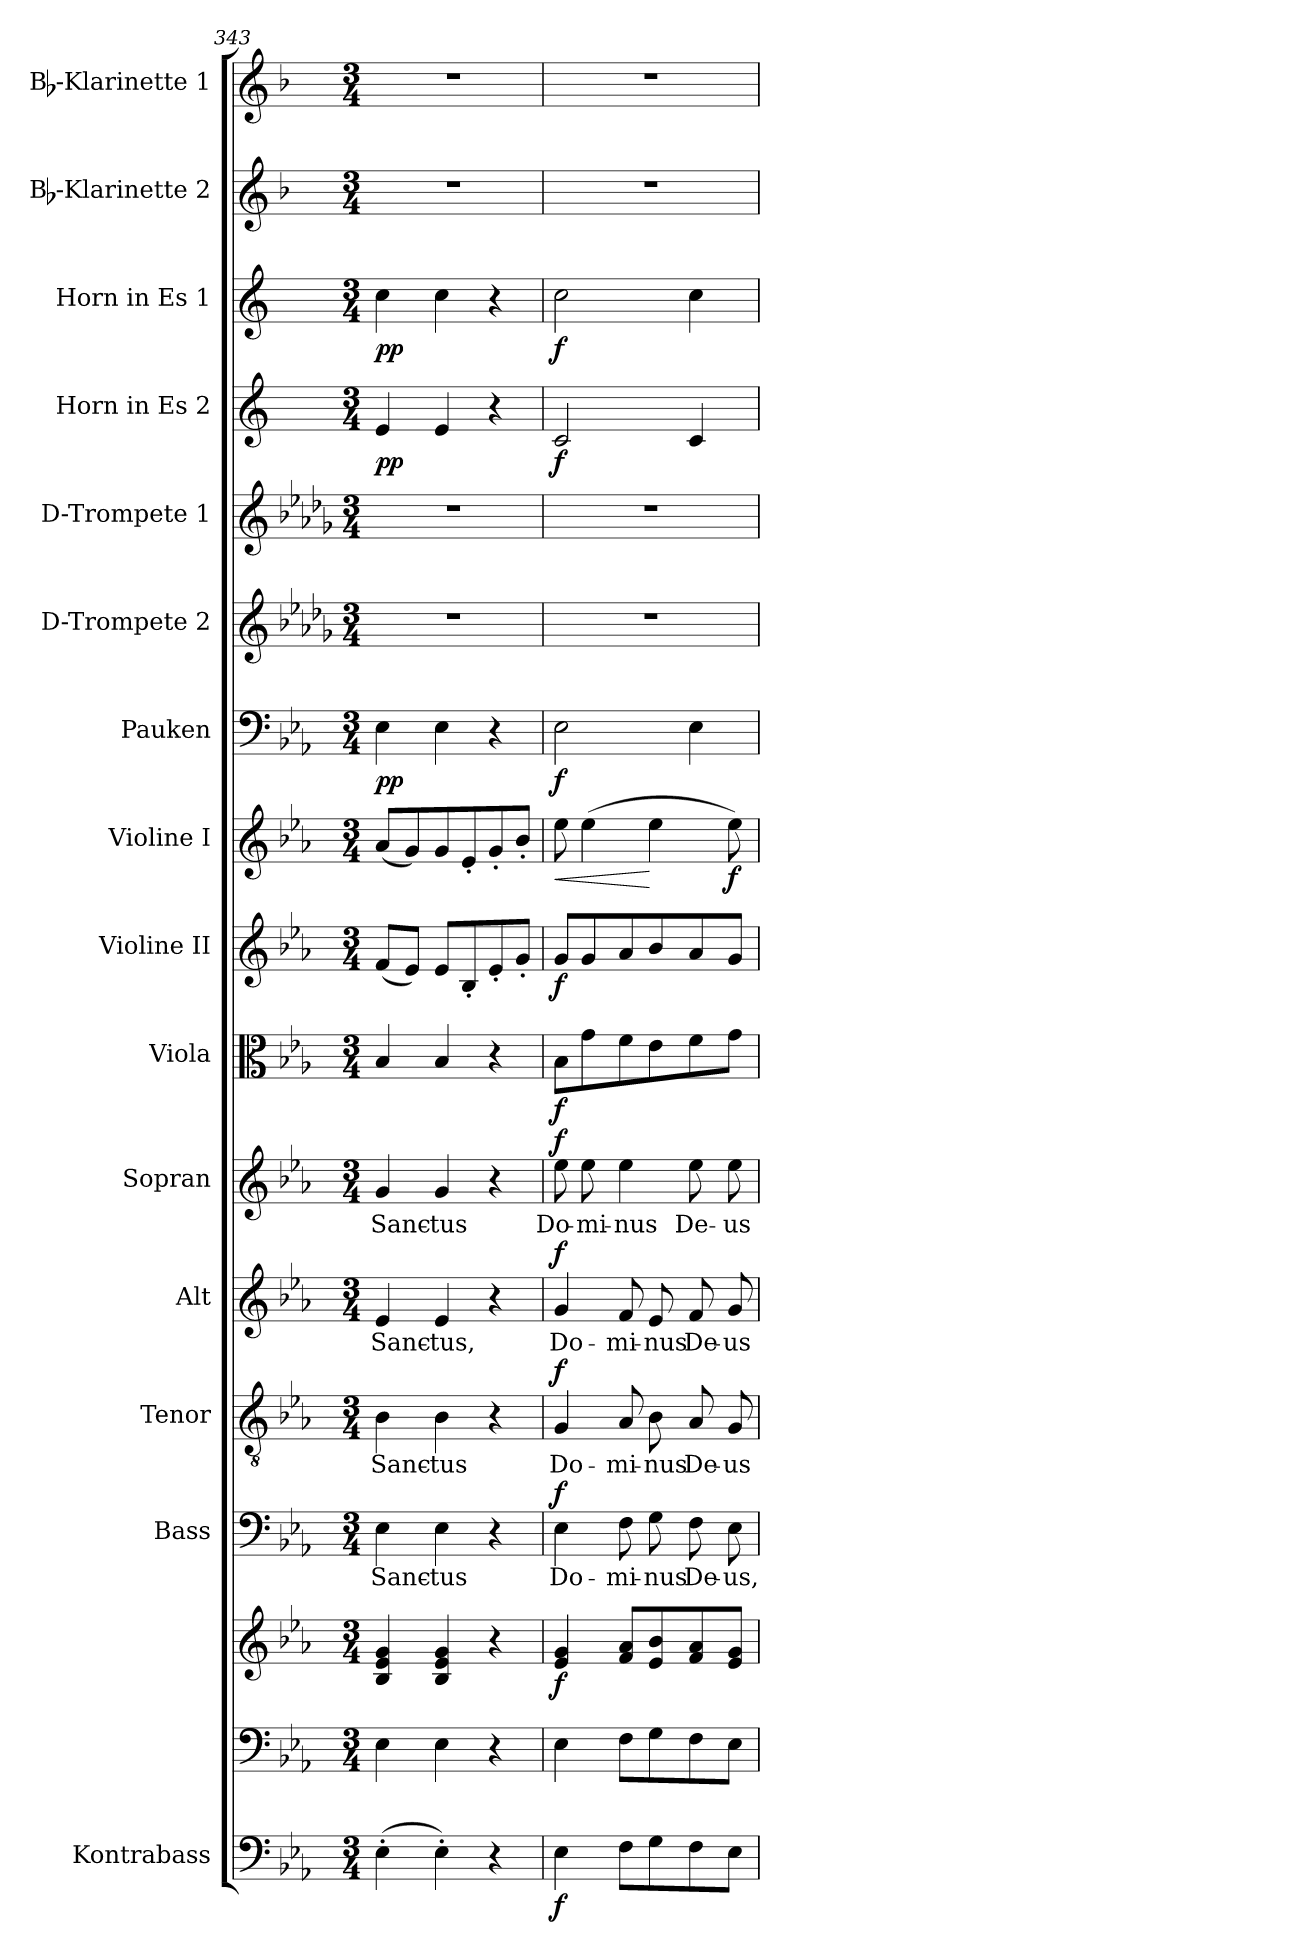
**kern	**dynam	**kern	**kern	**dynam	**kern	**text	**dynam	**kern	**text	**dynam	**kern	**text	**dynam	**kern	**text	**dynam	**kern	**dynam	**kern	**dynam	**kern	**dynam	**kern	**dynam	**kern	**kern	**kern	**dynam	**kern	**dynam	**kern	**kern
*part16	*part16	*part15	*part15	*part15	*part14	*part14	*part14	*part13	*part13	*part13	*part12	*part12	*part12	*part11	*part11	*part11	*part10	*part10	*part9	*part9	*part8	*part8	*part7	*part7	*part6	*part5	*part4	*part4	*part3	*part3	*part2	*part1
*staff17	*staff17	*staff16	*staff15	*staff15/16	*staff14	*staff14	*staff14	*staff13	*staff13	*staff13	*staff12	*staff12	*staff12	*staff11	*staff11	*staff11	*staff10	*staff10	*staff9	*staff9	*staff8	*staff8	*staff7	*staff7	*staff6	*staff5	*staff4	*staff4	*staff3	*staff3	*staff2	*staff1
*I"Kontrabass	*	*	*	*	*I"Bass	*	*	*I"Tenor	*	*	*I"Alt	*	*	*I"Sopran	*	*	*I"Viola	*	*I"Violine II	*	*I"Violine I	*	*I"Pauken	*	*I"D-Trompete 2	*I"D-Trompete 1	*I"Horn in Es 2	*	*I"Horn in Es 1	*	*I"Bb-Klarinette 2	*I"Bb-Klarinette 1
*I'Kb.	*	*	*	*	*I'B.	*	*	*I'T.	*	*	*I'A.	*	*	*I'S.	*	*	*I'Vla.	*	*I'Vl. II	*	*I'Vl. I	*	*I'Pk.	*	*I'D Trp. 2	*I'D Trp. 1	*	*	*	*	*I'Bb Kl. 2	*I'Bb Kl. 1
*clefF4	*	*clefF4	*clefG2	*	*clefF4	*	*	*clefGv2	*	*	*clefG2	*	*	*clefG2	*	*	*clefC3	*	*clefG2	*	*clefG2	*	*clefF4	*	*clefG2	*clefG2	*clefG2	*	*clefG2	*	*clefG2	*clefG2
*ITrd7c12	*	*	*	*	*	*	*	*	*	*	*	*	*	*	*	*	*	*	*	*	*	*	*	*	*ITrd-1c-2	*ITrd-1c-2	*ITrd5c9	*	*ITrd5c9	*	*ITrd1c2	*ITrd1c2
*k[b-e-a-]	*	*k[b-e-a-]	*k[b-e-a-]	*	*k[b-e-a-]	*	*	*k[b-e-a-]	*	*	*k[b-e-a-]	*	*	*k[b-e-a-]	*	*	*k[b-e-a-]	*	*k[b-e-a-]	*	*k[b-e-a-]	*	*k[b-e-a-]	*	*k[b-e-a-]	*k[b-e-a-]	*k[b-e-a-]	*	*k[b-e-a-]	*	*k[b-e-a-]	*k[b-e-a-]
*E-:	*	*E-:	*E-:	*	*E-:	*	*	*E-:	*	*	*E-:	*	*	*E-:	*	*	*E-:	*	*E-:	*	*E-:	*	*E-:	*	*E-:	*E-:	*E-:	*	*E-:	*	*E-:	*E-:
*M3/4	*	*M3/4	*M3/4	*	*M3/4	*	*	*M3/4	*	*	*M3/4	*	*	*M3/4	*	*	*M3/4	*	*M3/4	*	*M3/4	*	*M3/4	*	*M3/4	*M3/4	*M3/4	*	*M3/4	*	*M3/4	*M3/4
=343	=343	=343	=343	=343	=343	=343	=343	=343	=343	=343	=343	=343	=343	=343	=343	=343	=343	=343	=343	=343	=343	=343	=343	=343	=343	=343	=343	=343	=343	=343	=343	=343
!	!	!	!	!	!	!LO:LY:b	!	!	!LO:LY:b	!	!	!LO:LY:b	!	!	!LO:LY:b	!	!	!	!	!	!	!	!	!LO:DY:b	!	!	!	!LO:DY:b	!	!LO:DY:b	!	!
(>4EE-'>\	.	4E-\	4B-/ 4e-/ 4g/	.	4E-\	Sanc-	.	4B-\	Sanc-	.	4e-/	Sanc-	.	4g/	Sanc-	.	4B-/	.	(<8f/L	.	(<8a-/L	.	4E-\	pp	2.r	2.r	4G/	pp	4e-\	pp	2.r	2.r
.	.	.	.	.	.	.	.	.	.	.	.	.	.	.	.	.	.	.	8e-/J)	.	8g/)	.	.	.	.	.	.	.	.	.	.	.
!	!	!	!	!	!	!LO:LY:b	!	!	!LO:LY:b	!	!	!LO:LY:b	!	!	!LO:LY:b	!	!	!	!	!	!	!	!	!	!	!	!	!	!	!	!	!
4EE-'>\)	.	4E-\	4B-/ 4e-/ 4g/	.	4E-\	-tus	.	4B-\	-tus	.	4e-/	-tus,	.	4g/	-tus	.	4B-/	.	8e-/L	.	8g/	.	4E-\	.	.	.	4G/	.	4e-\	.	.	.
.	.	.	.	.	.	.	.	.	.	.	.	.	.	.	.	.	.	.	8B-'</	.	8e-'</	.	.	.	.	.	.	.	.	.	.	.
4r	.	4r	4r	.	4r	.	.	4r	.	.	4r	.	.	4r	.	.	4r	.	8e-'</	.	8g'</	.	4r	.	.	.	4r	.	4r	.	.	.
.	.	.	.	.	.	.	.	.	.	.	.	.	.	.	.	.	.	.	8g'</J	.	8b-'</J	.	.	.	.	.	.	.	.	.	.	.
=344	=344	=344	=344	=344	=344	=344	=344	=344	=344	=344	=344	=344	=344	=344	=344	=344	=344	=344	=344	=344	=344	=344	=344	=344	=344	=344	=344	=344	=344	=344	=344	=344
!	!LO:DY:b	!	!	!LO:DY:b	!	!LO:LY:b	!LO:DY:a	!	!LO:LY:b	!LO:DY:a	!	!LO:LY:b	!LO:DY:a	!	!LO:LY:b	!LO:DY:a	!	!LO:DY:b	!	!LO:DY:b	!	!LO:HP:b	!	!LO:DY:b	!	!	!	!LO:DY:b	!	!LO:DY:b	!	!
4EE-\	f	4E-\	4e-/ 4g/	f	4E-\	Do-	f	4G/	Do-	f	4g/	Do-	f	8ee-\	Do-	f	8B-\L	f	8g/L	f	8ee-\	<	2E-\	f	2.r	2.r	2E-/	f	2e-\	f	2.r	2.r
!	!	!	!	!	!	!	!	!	!	!	!	!	!	!	!LO:LY:b	!	!	!	!	!	!	!	!	!	!	!	!	!	!	!	!	!
.	.	.	.	.	.	.	.	.	.	.	.	.	.	8ee-\	-mi-	.	8g\	.	8g/	.	(>4ee-\	.	.	.	.	.	.	.	.	.	.	.
!	!	!	!	!	!	!LO:LY:b	!	!	!LO:LY:b	!	!	!LO:LY:b	!	!	!LO:LY:b	!	!	!	!	!	!	!	!	!	!	!	!	!	!	!	!	!
8FF\L	.	8F\L	8f/ 8a-/L	.	8F\	-mi-	.	8A-/	-mi-	.	8f/	-mi-	.	4ee-\	-nus	.	8f\	.	8a-/	.	.	.	.	.	.	.	.	.	.	.	.	.
!	!	!	!	!	!	!LO:LY:b	!	!	!LO:LY:b	!	!	!LO:LY:b	!	!	!	!	!	!	!	!	!	!	!	!	!	!	!	!	!	!	!	!
8GG\	.	8G\	8e-/ 8b-/	.	8G\	-nus	.	8B-\	-nus	.	8e-/	-nus	.	.	.	.	8e-\	.	8b-/	.	4ee-\	[	.	.	.	.	.	.	.	.	.	.
!	!	!	!	!	!	!LO:LY:b	!	!	!LO:LY:b	!	!	!LO:LY:b	!	!	!LO:LY:b	!	!	!	!	!	!	!	!	!	!	!	!	!	!	!	!	!
8FF\	.	8F\	8f/ 8a-/	.	8F\	De-	.	8A-/	De-	.	8f/	De-	.	8ee-\	De-	.	8f\	.	8a-/	.	.	.	4E-\	.	.	.	4E-/	.	4e-\	.	.	.
!	!	!	!	!	!	!LO:LY:b	!	!	!LO:LY:b	!	!	!LO:LY:b	!	!	!LO:LY:b	!	!	!	!	!	!	!LO:DY:b	!	!	!	!	!	!	!	!	!	!
8EE-\J	.	8E-\J	8e-/ 8g/J	.	8E-\	-us,	.	8G/	-us	.	8g/	-us	.	8ee-\	-us	.	8g\J	.	8g/J	.	8ee-\)	f	.	.	.	.	.	.	.	.	.	.
=	=	=	=	=	=	=	=	=	=	=	=	=	=	=	=	=	=	=	=	=	=	=	=	=	=	=	=	=	=	=	=	=
*-	*-	*-	*-	*-	*-	*-	*-	*-	*-	*-	*-	*-	*-	*-	*-	*-	*-	*-	*-	*-	*-	*-	*-	*-	*-	*-	*-	*-	*-	*-	*-	*-
